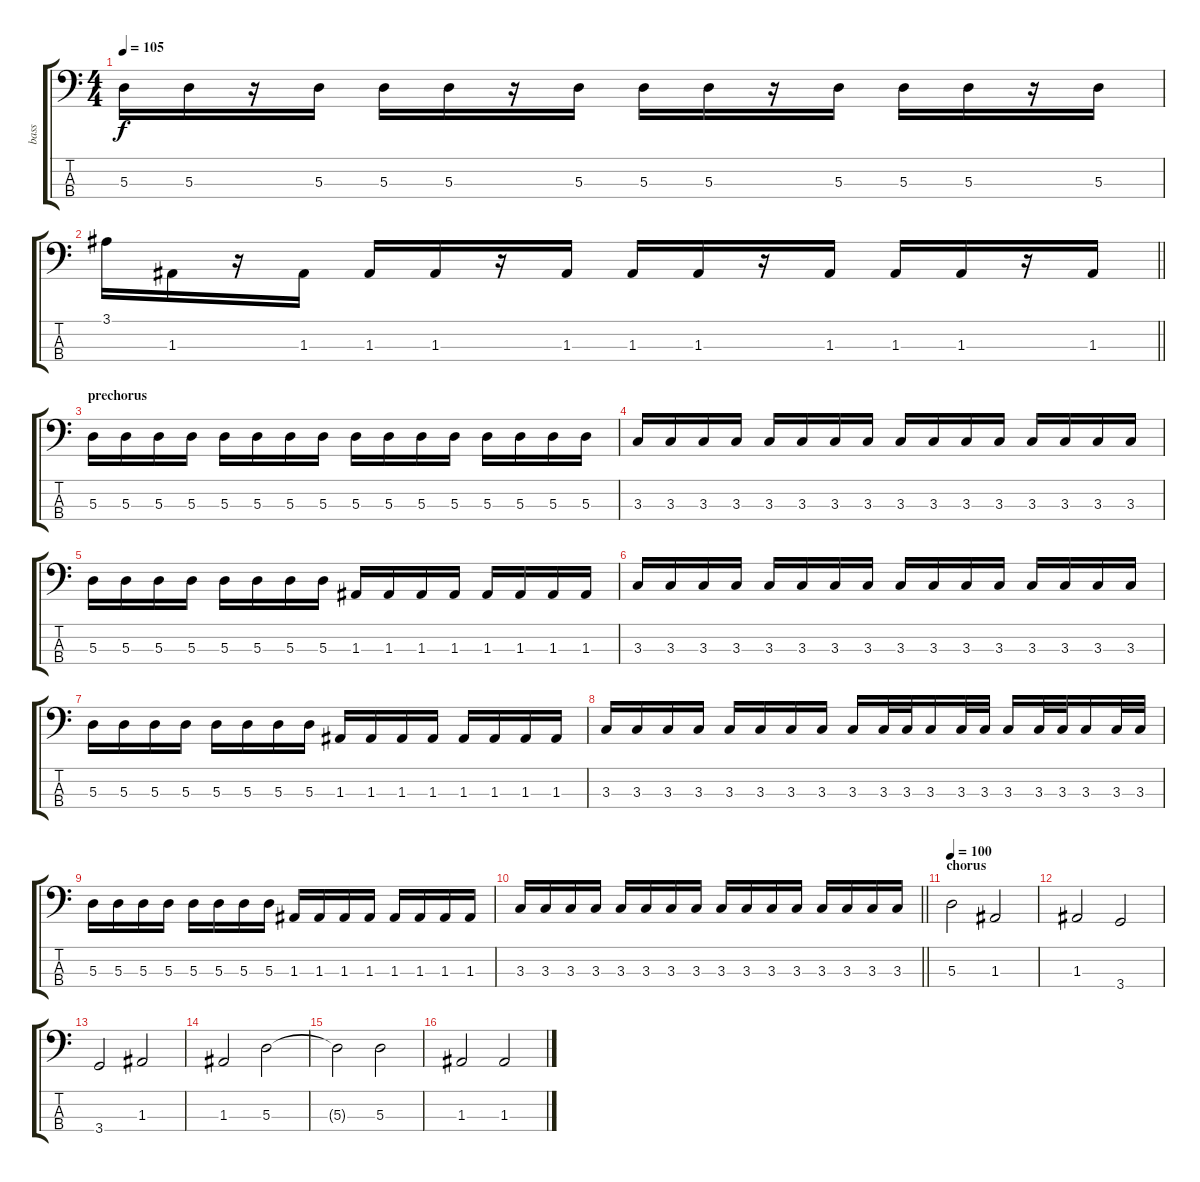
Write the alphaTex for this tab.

\track ("bass" "bass") {instrument electricbasspick}
\staff {score tabs}
\tuning (G2 D2 A1 E1) {hide}
\ts (4 4)
\tempo 105
\clef f4
\ks c
5.3.16{dy f} 5.3.16 r.16 5.3.16 5.3.16 5.3.16 r.16 5.3.16 5.3.16 5.3.16 r.16 5.3.16 5.3.16 5.3.16 r.16 5.3.16 |
\barLineRight lightlight
3.1.16 1.3.16 r.16 1.3.16 1.3.16 1.3.16 r.16 1.3.16 1.3.16 1.3.16 r.16 1.3.16 1.3.16 1.3.16 r.16 1.3.16 |
\section ("" "prechorus")
5.3.16 5.3.16 5.3.16 5.3.16 5.3.16 5.3.16 5.3.16 5.3.16 5.3.16 5.3.16 5.3.16 5.3.16 5.3.16 5.3.16 5.3.16 5.3.16 |
3.3.16 3.3.16 3.3.16 3.3.16 3.3.16 3.3.16 3.3.16 3.3.16 3.3.16 3.3.16 3.3.16 3.3.16 3.3.16 3.3.16 3.3.16 3.3.16 |
5.3.16 5.3.16 5.3.16 5.3.16 5.3.16 5.3.16 5.3.16 5.3.16 1.3.16 1.3.16 1.3.16 1.3.16 1.3.16 1.3.16 1.3.16 1.3.16 |
3.3.16 3.3.16 3.3.16 3.3.16 3.3.16 3.3.16 3.3.16 3.3.16 3.3.16 3.3.16 3.3.16 3.3.16 3.3.16 3.3.16 3.3.16 3.3.16 |
5.3.16 5.3.16 5.3.16 5.3.16 5.3.16 5.3.16 5.3.16 5.3.16 1.3.16 1.3.16 1.3.16 1.3.16 1.3.16 1.3.16 1.3.16 1.3.16 |
3.3.16 3.3.16 3.3.16 3.3.16 3.3.16 3.3.16 3.3.16 3.3.16 3.3.16 3.3.32 3.3.32 3.3.16 3.3.32 3.3.32 3.3.16 3.3.32 3.3.32 3.3.16 3.3.32 3.3.32 |
5.3.16 5.3.16 5.3.16 5.3.16 5.3.16 5.3.16 5.3.16 5.3.16 1.3.16 1.3.16 1.3.16 1.3.16 1.3.16 1.3.16 1.3.16 1.3.16 |
\barLineRight lightlight
3.3.16 3.3.16 3.3.16 3.3.16 3.3.16 3.3.16 3.3.16 3.3.16 3.3.16 3.3.16 3.3.16 3.3.16 3.3.16 3.3.16 3.3.16 3.3.16 |
\section ("" "chorus")
\tempo 100
5.3.2 1.3.2 |
1.3.2 3.4.2 |
3.4.2 1.3.2 |
1.3.2 5.3.2 |
5.3{t}.2 5.3.2 |
1.3.2 1.3.2
